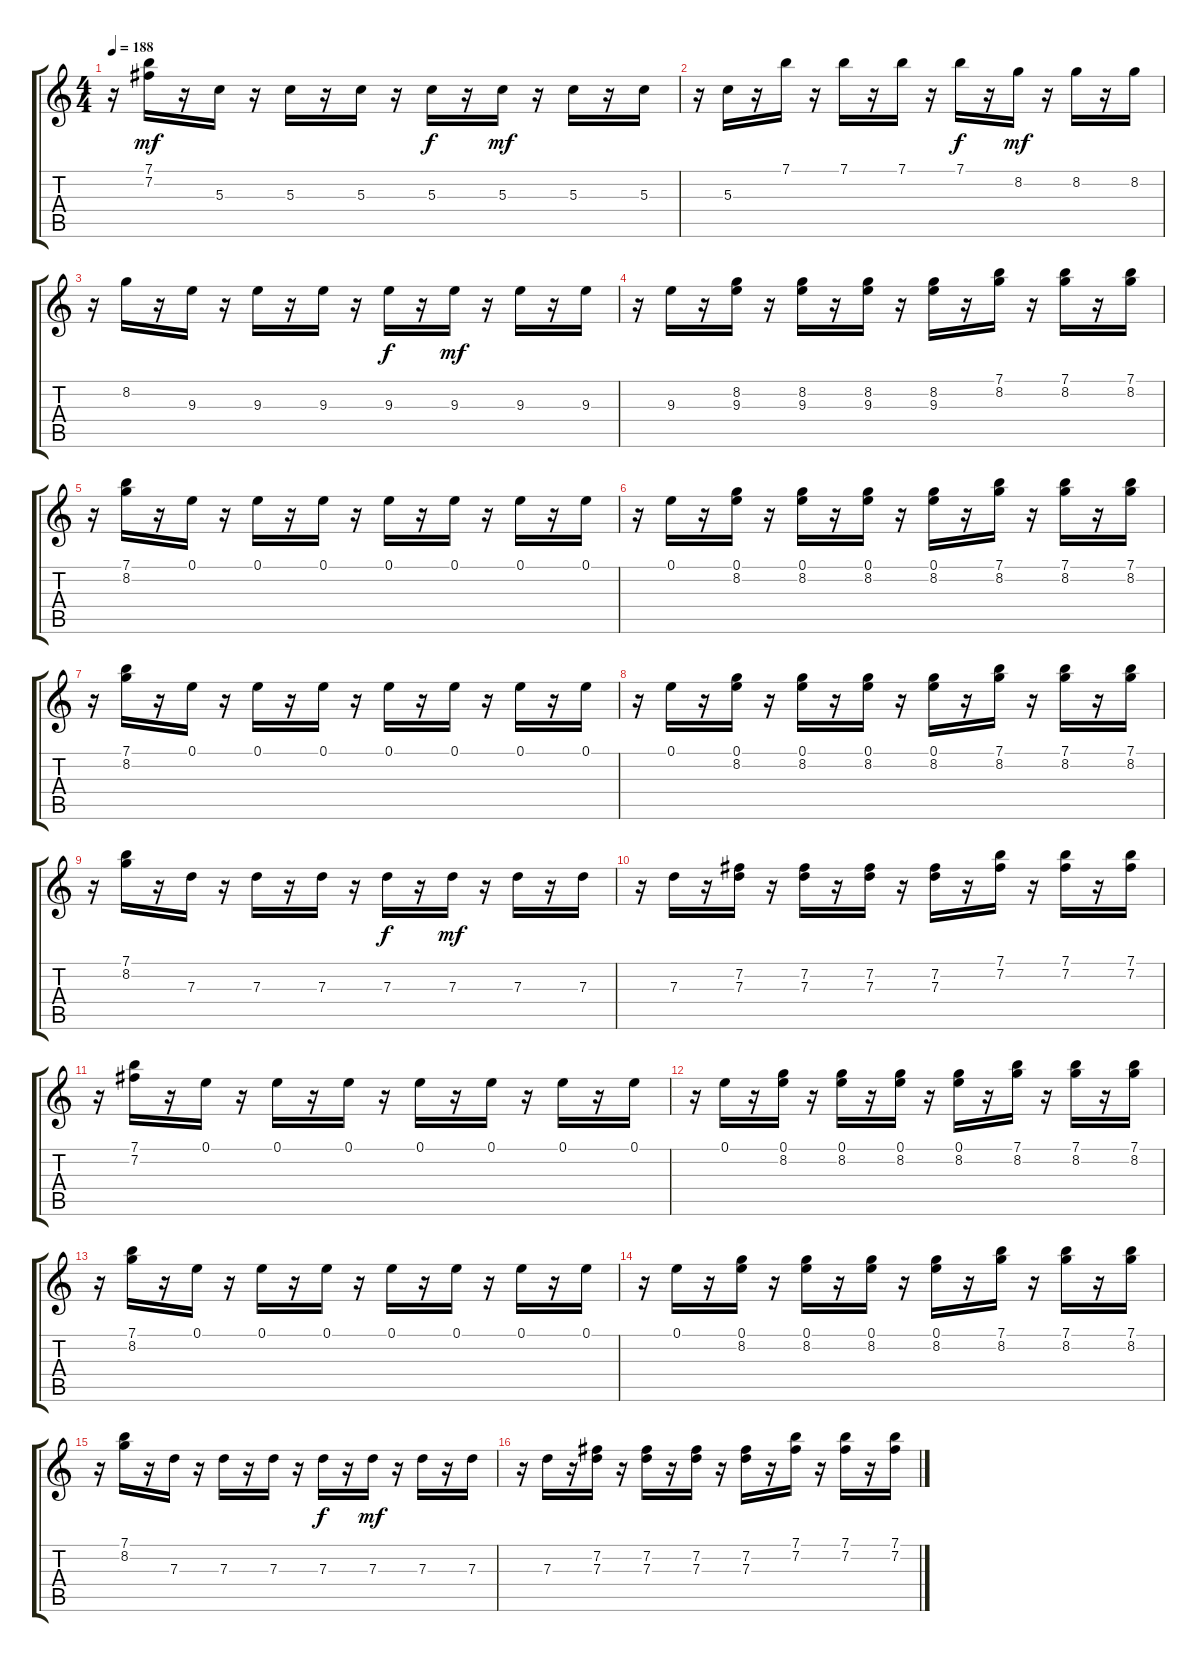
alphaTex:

\track "" {instrument electricguitarclean}
\staff {score tabs}
\tuning (E4 B3 G3 D3 A2 E2) {hide}
\ts (4 4)
\tempo 188
\clef g2
\ks c
r.16{dy mf} (7.1 7.2).16 r.16 5.3.16 r.16 5.3.16 r.16 5.3.16 r.16 5.3.16{dy f} r.16 5.3.16{dy mf} r.16 5.3.16 r.16 5.3.16 |
r.16 5.3.16 r.16 7.1.16 r.16 7.1.16 r.16 7.1.16 r.16 7.1.16{dy f} r.16 8.2.16{dy mf} r.16 8.2.16 r.16 8.2.16 |
r.16 8.2.16 r.16 9.3.16 r.16 9.3.16 r.16 9.3.16 r.16 9.3.16{dy f} r.16 9.3.16{dy mf} r.16 9.3.16 r.16 9.3.16 |
r.16 9.3.16 r.16 (8.2 9.3).16 r.16 (8.2 9.3).16 r.16 (8.2 9.3).16 r.16 (8.2 9.3).16 r.16 (7.1 8.2).16 r.16 (7.1 8.2).16 r.16 (7.1 8.2).16 |
r.16 (7.1 8.2).16 r.16 0.1.16 r.16 0.1.16 r.16 0.1.16 r.16 0.1.16 r.16 0.1.16 r.16 0.1.16 r.16 0.1.16 |
r.16 0.1.16 r.16 (0.1 8.2).16 r.16 (0.1 8.2).16 r.16 (0.1 8.2).16 r.16 (0.1 8.2).16 r.16 (7.1 8.2).16 r.16 (7.1 8.2).16 r.16 (7.1 8.2).16 |
r.16 (7.1 8.2).16 r.16 0.1.16 r.16 0.1.16 r.16 0.1.16 r.16 0.1.16 r.16 0.1.16 r.16 0.1.16 r.16 0.1.16 |
r.16 0.1.16 r.16 (0.1 8.2).16 r.16 (0.1 8.2).16 r.16 (0.1 8.2).16 r.16 (0.1 8.2).16 r.16 (7.1 8.2).16 r.16 (7.1 8.2).16 r.16 (7.1 8.2).16 |
r.16 (7.1 8.2).16 r.16 7.3.16 r.16 7.3.16 r.16 7.3.16 r.16 7.3.16{dy f} r.16 7.3.16{dy mf} r.16 7.3.16 r.16 7.3.16 |
r.16 7.3.16 r.16 (7.2 7.3).16 r.16 (7.2 7.3).16 r.16 (7.2 7.3).16 r.16 (7.2 7.3).16 r.16 (7.1 7.2).16 r.16 (7.1 7.2).16 r.16 (7.1 7.2).16 |
r.16 (7.1 7.2).16 r.16 0.1.16 r.16 0.1.16 r.16 0.1.16 r.16 0.1.16 r.16 0.1.16 r.16 0.1.16 r.16 0.1.16 |
r.16 0.1.16 r.16 (0.1 8.2).16 r.16 (0.1 8.2).16 r.16 (0.1 8.2).16 r.16 (0.1 8.2).16 r.16 (7.1 8.2).16 r.16 (7.1 8.2).16 r.16 (7.1 8.2).16 |
r.16 (7.1 8.2).16 r.16 0.1.16 r.16 0.1.16 r.16 0.1.16 r.16 0.1.16 r.16 0.1.16 r.16 0.1.16 r.16 0.1.16 |
r.16 0.1.16 r.16 (0.1 8.2).16 r.16 (0.1 8.2).16 r.16 (0.1 8.2).16 r.16 (0.1 8.2).16 r.16 (7.1 8.2).16 r.16 (7.1 8.2).16 r.16 (7.1 8.2).16 |
r.16 (7.1 8.2).16 r.16 7.3.16 r.16 7.3.16 r.16 7.3.16 r.16 7.3.16{dy f} r.16 7.3.16{dy mf} r.16 7.3.16 r.16 7.3.16 |
r.16 7.3.16 r.16 (7.2 7.3).16 r.16 (7.2 7.3).16 r.16 (7.2 7.3).16 r.16 (7.2 7.3).16 r.16 (7.1 7.2).16 r.16 (7.1 7.2).16 r.16 (7.1 7.2).16
